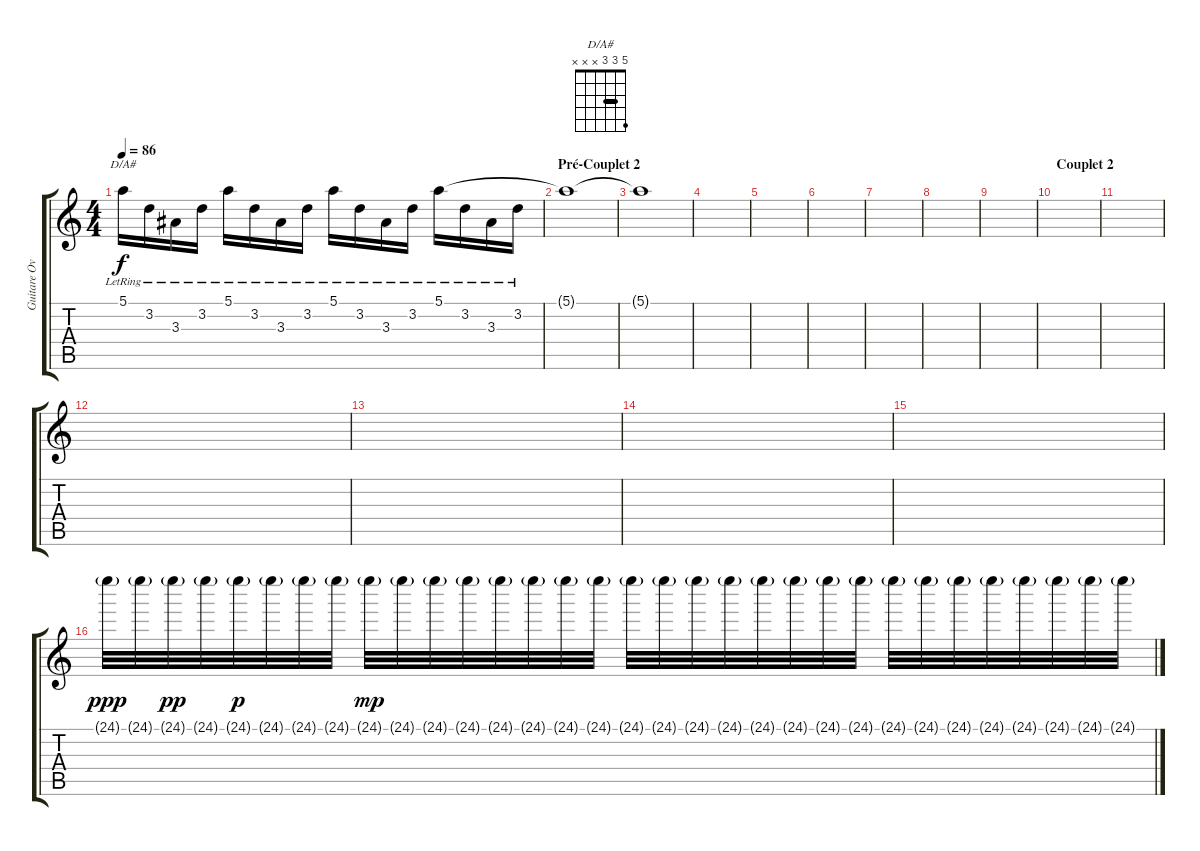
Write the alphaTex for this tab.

\track ("Guitare Over. [Matthew Bellamy]" "Guitare Ov") {instrument overdrivenguitar}
\staff {score tabs}
\tuning (E4 B3 G3 D3 A2 E2) {hide}
\chord ("D/A#" 5 3 3 x x x) {barre 3}
\ts (4 4)
\tempo 86
\clef g2
\ks c
5.1{lr}.16{ch "D/A#" dy f} 3.2{lr}.16 3.3{lr}.16 3.2{lr}.16 5.1{lr}.16 3.2{lr}.16 3.3{lr}.16 3.2{lr}.16 5.1{lr}.16 3.2{lr}.16 3.3{lr}.16 3.2{lr}.16 5.1{lr}.16 3.2{lr}.16 3.3{lr}.16 3.2{lr}.16 |
\section ("" "Pré-Couplet 2")
5.1{t}.1{volume 0} |
5.1{t}.1 |
|
|
|
|
|
|
\section ("" "Couplet 2")
|
|
|
|
|
|
24.1{g}.32{dy ppp volume 0} 24.1{g}.32{volume 6} 24.1{g}.32{dy pp volume 6} 24.1{g}.32{volume 6} 24.1{g}.32{dy p volume 6} 24.1{g}.32{volume 6} 24.1{g}.32{volume 6} 24.1{g}.32{volume 6} 24.1{g}.32{dy mp volume 6} 24.1{g}.32{volume 6} 24.1{g}.32{volume 6} 24.1{g}.32{volume 6} 24.1{g}.32{volume 6} 24.1{g}.32{volume 6} 24.1{g}.32{volume 6} 24.1{g}.32{volume 6} 24.1{g}.32{volume 6} 24.1{g}.32{volume 6} 24.1{g}.32{volume 6} 24.1{g}.32{volume 6} 24.1{g}.32{volume 6} 24.1{g}.32{volume 6} 24.1{g}.32{volume 6} 24.1{g}.32{volume 6} 24.1{g}.32{volume 6} 24.1{g}.32{volume 6} 24.1{g}.32{volume 6} 24.1{g}.32{volume 6} 24.1{g}.32{volume 6} 24.1{g}.32{volume 6} 24.1{g}.32{volume 6} 24.1{g}.32{volume 6}
